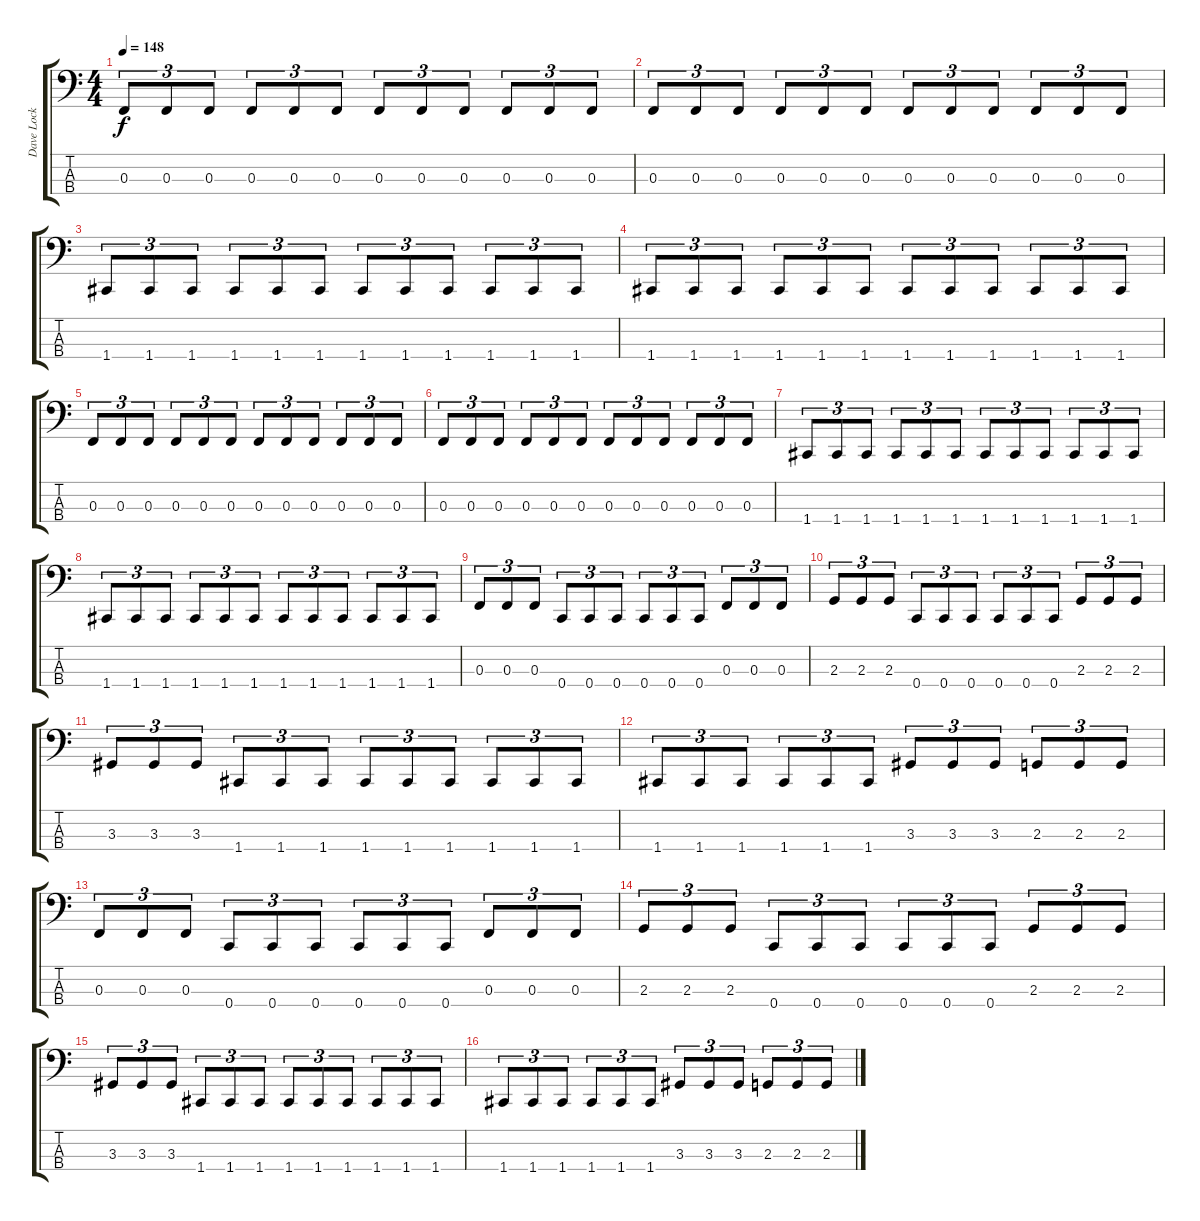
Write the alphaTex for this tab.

\track ("Dave Lock (Bass)" "Dave Lock ") {instrument electricbassfinger}
\staff {score tabs}
\tuning (Eb2 Bb1 F1 C1) {hide}
\ts (4 4)
\tempo 148
\clef f4
\ks c
0.3.8{tu (3 2) dy f} 0.3.8{tu (3 2)} 0.3.8{tu (3 2)} 0.3.8{tu (3 2)} 0.3.8{tu (3 2)} 0.3.8{tu (3 2)} 0.3.8{tu (3 2)} 0.3.8{tu (3 2)} 0.3.8{tu (3 2)} 0.3.8{tu (3 2)} 0.3.8{tu (3 2)} 0.3.8{tu (3 2)} |
0.3.8{tu (3 2)} 0.3.8{tu (3 2)} 0.3.8{tu (3 2)} 0.3.8{tu (3 2)} 0.3.8{tu (3 2)} 0.3.8{tu (3 2)} 0.3.8{tu (3 2)} 0.3.8{tu (3 2)} 0.3.8{tu (3 2)} 0.3.8{tu (3 2)} 0.3.8{tu (3 2)} 0.3.8{tu (3 2)} |
1.4.8{tu (3 2)} 1.4.8{tu (3 2)} 1.4.8{tu (3 2)} 1.4.8{tu (3 2)} 1.4.8{tu (3 2)} 1.4.8{tu (3 2)} 1.4.8{tu (3 2)} 1.4.8{tu (3 2)} 1.4.8{tu (3 2)} 1.4.8{tu (3 2)} 1.4.8{tu (3 2)} 1.4.8{tu (3 2)} |
1.4.8{tu (3 2)} 1.4.8{tu (3 2)} 1.4.8{tu (3 2)} 1.4.8{tu (3 2)} 1.4.8{tu (3 2)} 1.4.8{tu (3 2)} 1.4.8{tu (3 2)} 1.4.8{tu (3 2)} 1.4.8{tu (3 2)} 1.4.8{tu (3 2)} 1.4.8{tu (3 2)} 1.4.8{tu (3 2)} |
0.3.8{tu (3 2)} 0.3.8{tu (3 2)} 0.3.8{tu (3 2)} 0.3.8{tu (3 2)} 0.3.8{tu (3 2)} 0.3.8{tu (3 2)} 0.3.8{tu (3 2)} 0.3.8{tu (3 2)} 0.3.8{tu (3 2)} 0.3.8{tu (3 2)} 0.3.8{tu (3 2)} 0.3.8{tu (3 2)} |
0.3.8{tu (3 2)} 0.3.8{tu (3 2)} 0.3.8{tu (3 2)} 0.3.8{tu (3 2)} 0.3.8{tu (3 2)} 0.3.8{tu (3 2)} 0.3.8{tu (3 2)} 0.3.8{tu (3 2)} 0.3.8{tu (3 2)} 0.3.8{tu (3 2)} 0.3.8{tu (3 2)} 0.3.8{tu (3 2)} |
1.4.8{tu (3 2)} 1.4.8{tu (3 2)} 1.4.8{tu (3 2)} 1.4.8{tu (3 2)} 1.4.8{tu (3 2)} 1.4.8{tu (3 2)} 1.4.8{tu (3 2)} 1.4.8{tu (3 2)} 1.4.8{tu (3 2)} 1.4.8{tu (3 2)} 1.4.8{tu (3 2)} 1.4.8{tu (3 2)} |
1.4.8{tu (3 2)} 1.4.8{tu (3 2)} 1.4.8{tu (3 2)} 1.4.8{tu (3 2)} 1.4.8{tu (3 2)} 1.4.8{tu (3 2)} 1.4.8{tu (3 2)} 1.4.8{tu (3 2)} 1.4.8{tu (3 2)} 1.4.8{tu (3 2)} 1.4.8{tu (3 2)} 1.4.8{tu (3 2)} |
0.3.8{tu (3 2)} 0.3.8{tu (3 2)} 0.3.8{tu (3 2)} 0.4.8{tu (3 2)} 0.4.8{tu (3 2)} 0.4.8{tu (3 2)} 0.4.8{tu (3 2)} 0.4.8{tu (3 2)} 0.4.8{tu (3 2)} 0.3.8{tu (3 2)} 0.3.8{tu (3 2)} 0.3.8{tu (3 2)} |
2.3.8{tu (3 2)} 2.3.8{tu (3 2)} 2.3.8{tu (3 2)} 0.4.8{tu (3 2)} 0.4.8{tu (3 2)} 0.4.8{tu (3 2)} 0.4.8{tu (3 2)} 0.4.8{tu (3 2)} 0.4.8{tu (3 2)} 2.3.8{tu (3 2)} 2.3.8{tu (3 2)} 2.3.8{tu (3 2)} |
3.3.8{tu (3 2)} 3.3.8{tu (3 2)} 3.3.8{tu (3 2)} 1.4.8{tu (3 2)} 1.4.8{tu (3 2)} 1.4.8{tu (3 2)} 1.4.8{tu (3 2)} 1.4.8{tu (3 2)} 1.4.8{tu (3 2)} 1.4.8{tu (3 2)} 1.4.8{tu (3 2)} 1.4.8{tu (3 2)} |
1.4.8{tu (3 2)} 1.4.8{tu (3 2)} 1.4.8{tu (3 2)} 1.4.8{tu (3 2)} 1.4.8{tu (3 2)} 1.4.8{tu (3 2)} 3.3.8{tu (3 2)} 3.3.8{tu (3 2)} 3.3.8{tu (3 2)} 2.3.8{tu (3 2)} 2.3.8{tu (3 2)} 2.3.8{tu (3 2)} |
0.3.8{tu (3 2)} 0.3.8{tu (3 2)} 0.3.8{tu (3 2)} 0.4.8{tu (3 2)} 0.4.8{tu (3 2)} 0.4.8{tu (3 2)} 0.4.8{tu (3 2)} 0.4.8{tu (3 2)} 0.4.8{tu (3 2)} 0.3.8{tu (3 2)} 0.3.8{tu (3 2)} 0.3.8{tu (3 2)} |
2.3.8{tu (3 2)} 2.3.8{tu (3 2)} 2.3.8{tu (3 2)} 0.4.8{tu (3 2)} 0.4.8{tu (3 2)} 0.4.8{tu (3 2)} 0.4.8{tu (3 2)} 0.4.8{tu (3 2)} 0.4.8{tu (3 2)} 2.3.8{tu (3 2)} 2.3.8{tu (3 2)} 2.3.8{tu (3 2)} |
3.3.8{tu (3 2)} 3.3.8{tu (3 2)} 3.3.8{tu (3 2)} 1.4.8{tu (3 2)} 1.4.8{tu (3 2)} 1.4.8{tu (3 2)} 1.4.8{tu (3 2)} 1.4.8{tu (3 2)} 1.4.8{tu (3 2)} 1.4.8{tu (3 2)} 1.4.8{tu (3 2)} 1.4.8{tu (3 2)} |
1.4.8{tu (3 2)} 1.4.8{tu (3 2)} 1.4.8{tu (3 2)} 1.4.8{tu (3 2)} 1.4.8{tu (3 2)} 1.4.8{tu (3 2)} 3.3.8{tu (3 2)} 3.3.8{tu (3 2)} 3.3.8{tu (3 2)} 2.3.8{tu (3 2)} 2.3.8{tu (3 2)} 2.3.8{tu (3 2)}
